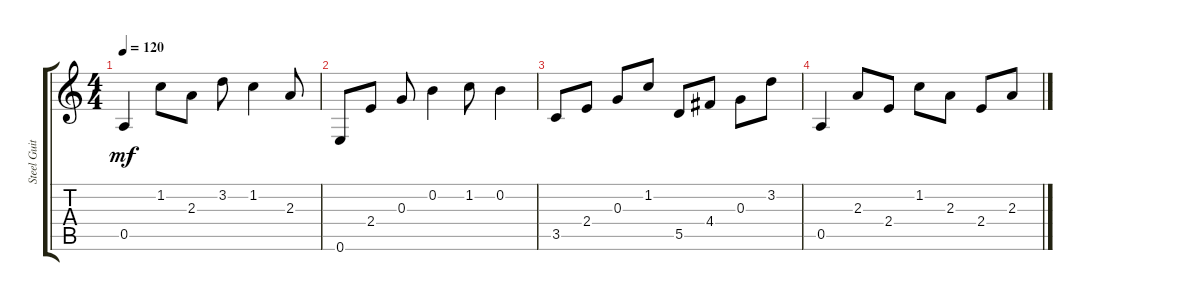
\track ("Steel Guitar" "Steel Guit") {instrument acousticguitarsteel}
\staff {score tabs}
\tuning (E4 B3 G3 D3 A2 E2) {hide}
\ts (4 4)
\tempo 120
\clef g2
\ks c
0.5.4{dy mf instrument acousticguitarsteel} 1.2.8 2.3.8 3.2.8 1.2.4 2.3.8 |
0.6.8 2.4.8 0.3.8 0.2.4 1.2.8 0.2.4 |
3.5.8 2.4.8 0.3.8 1.2.8 5.5.8 4.4.8 0.3.8 3.2.8 |
0.5.4 2.3.8 2.4.8 1.2.8 2.3.8 2.4.8 2.3.8
